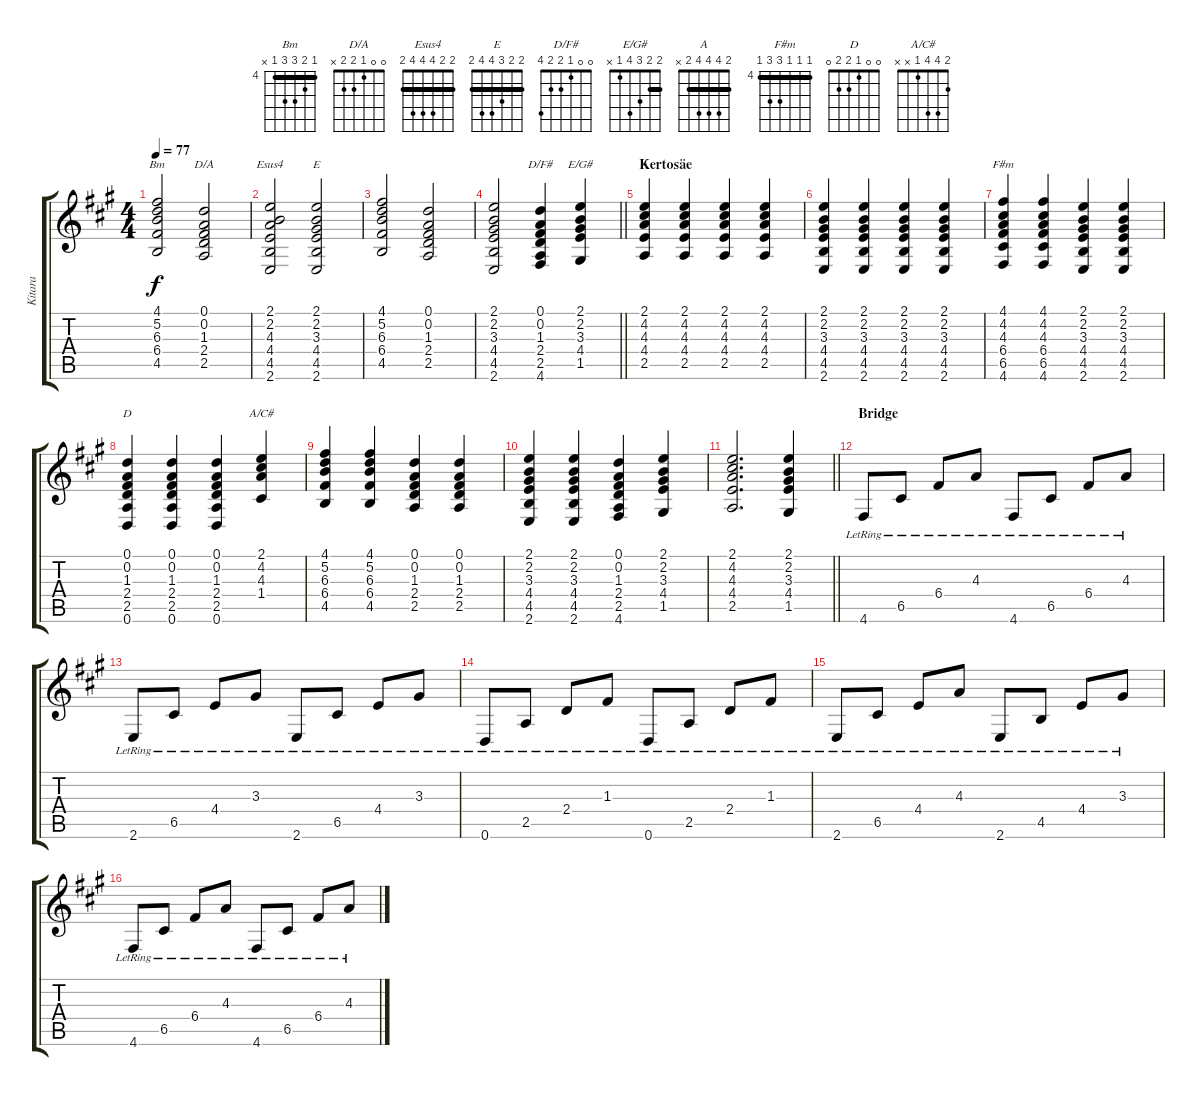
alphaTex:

\track ("Kitara" "Kitara") {instrument acousticguitarsteel}
\staff {score tabs}
\tuning (D4 A3 F3 C3 G2 D2) {hide}
\chord ("Bm" 4 5 6 6 4 x) {firstfret 4 barre 4}
\chord ("D/A" 0 0 1 2 2 x)
\chord ("Esus4" 2 2 4 4 4 2) {barre 2}
\chord ("E" 2 2 3 4 4 2) {barre 2}
\chord ("D/F#" 0 0 1 2 2 4)
\chord ("E/G#" 2 2 3 4 1 x) {barre 2}
\chord ("A" 2 4 4 4 2 x) {barre 2}
\chord ("F#m" 4 4 4 6 6 4) {firstfret 4 barre 4}
\chord ("D" 0 0 1 2 2 0)
\chord ("A/C#" 2 4 4 1 x x)
\ts (4 4)
\tempo 77
\clef g2
\ks a
(4.1 5.2 6.3 6.4 4.5).2{ch "Bm" dy f} (0.1 0.2 1.3 2.4 2.5).2{ch "D/A"} |
(2.1 2.2 4.3 4.4 4.5 2.6).2{ch "Esus4"} (2.1 2.2 3.3 4.4 4.5 2.6).2{ch "E"} |
(4.1 5.2 6.3 6.4 4.5).2 (0.1 0.2 1.3 2.4 2.5).2 |
\barLineRight lightlight
(2.1 2.2 3.3 4.4 4.5 2.6).2 (0.1 0.2 1.3 2.4 2.5 4.6).4{ch "D/F#"} (2.1 2.2 3.3 4.4 1.5).4{ch "E/G#"} |
\section ("" "Kertosäe")
(2.1 4.2 4.3 4.4 2.5).4{ch "A"} (2.1 4.2 4.3 4.4 2.5).4 (2.1 4.2 4.3 4.4 2.5).4 (2.1 4.2 4.3 4.4 2.5).4 |
(2.1 2.2 3.3 4.4 4.5 2.6).4 (2.1 2.2 3.3 4.4 4.5 2.6).4 (2.1 2.2 3.3 4.4 4.5 2.6).4 (2.1 2.2 3.3 4.4 4.5 2.6).4 |
(4.1 4.2 4.3 6.4 6.5 4.6).4{ch "F#m"} (4.1 4.2 4.3 6.4 6.5 4.6).4 (2.1 2.2 3.3 4.4 4.5 2.6).4 (2.1 2.2 3.3 4.4 4.5 2.6).4 |
(0.1 0.2 1.3 2.4 2.5 0.6).4{ch "D"} (0.1 0.2 1.3 2.4 2.5 0.6).4 (0.1 0.2 1.3 2.4 2.5 0.6).4 (2.1 4.2 4.3 1.4).4{ch "A/C#"} |
(4.1 5.2 6.3 6.4 4.5).4 (4.1 5.2 6.3 6.4 4.5).4 (0.1 0.2 1.3 2.4 2.5).4 (0.1 0.2 1.3 2.4 2.5).4 |
(2.1 2.2 3.3 4.4 4.5 2.6).4 (2.1 2.2 3.3 4.4 4.5 2.6).4 (0.1 0.2 1.3 2.4 2.5 4.6).4 (2.1 2.2 3.3 4.4 1.5).4 |
\barLineRight lightlight
(2.1 4.2 4.3 4.4 2.5).2{d} (2.1 2.2 3.3 4.4 1.5).4 |
\section ("" "Bridge")
4.6{lr}.8 6.5{lr}.8 6.4{lr}.8 4.3{lr}.8 4.6{lr}.8 6.5{lr}.8 6.4{lr}.8 4.3{lr}.8 |
2.6{lr}.8 6.5{lr}.8 4.4{lr}.8 3.3{lr}.8 2.6{lr}.8 6.5{lr}.8 4.4{lr}.8 3.3{lr}.8 |
0.6{lr}.8 2.5{lr}.8 2.4{lr}.8 1.3{lr}.8 0.6{lr}.8 2.5{lr}.8 2.4{lr}.8 1.3{lr}.8 |
2.6{lr}.8 6.5{lr}.8 4.4{lr}.8 4.3{lr}.8 2.6{lr}.8 4.5{lr}.8 4.4{lr}.8 3.3{lr}.8 |
4.6{lr}.8 6.5{lr}.8 6.4{lr}.8 4.3{lr}.8 4.6{lr}.8 6.5{lr}.8 6.4{lr}.8 4.3{lr}.8
